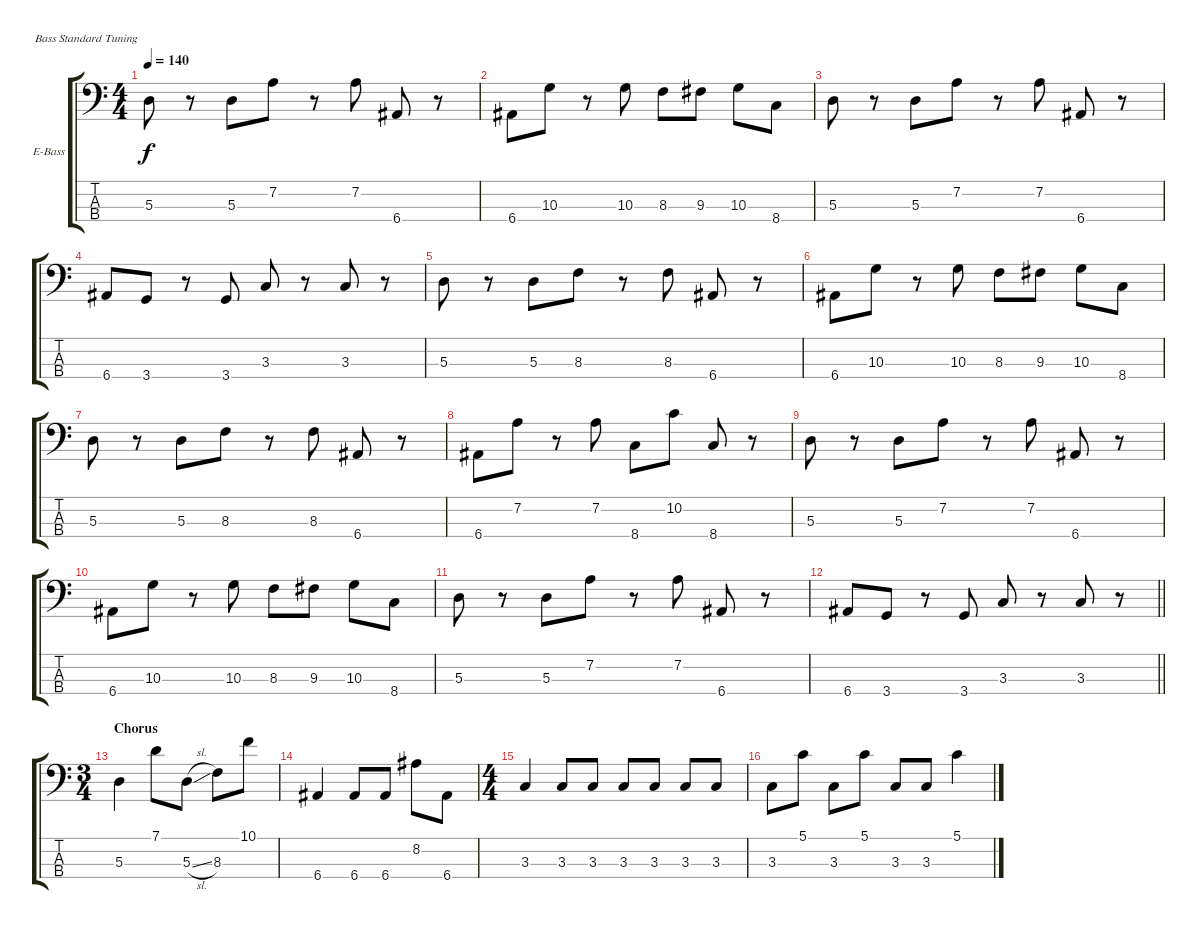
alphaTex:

\bracketExtendMode groupsimilarinstruments
\firstSystemTrackNameOrientation horizontal
\otherSystemsTrackNameOrientation horizontal
\track ("Flea" "E-Bass") {solo instrument electricbassfinger}
\staff {score tabs}
\tuning (G2 D2 A1 E1)
\ts (4 4)
\tempo 140
\clef f4
\ks c
5.3.8{dy f} r.8 5.3.8 7.2.8 r.8 7.2.8 6.4.8 r.8 |
6.4.8 10.3.8 r.8 10.3.8 8.3.8 9.3.8 10.3.8 8.4.8 |
5.3.8 r.8 5.3.8 7.2.8 r.8 7.2.8 6.4.8 r.8 |
6.4.8 3.4.8 r.8 3.4.8 3.3.8 r.8 3.3.8 r.8 |
5.3.8 r.8 5.3.8 8.3.8 r.8 8.3.8 6.4.8 r.8 |
6.4.8 10.3.8 r.8 10.3.8 8.3.8 9.3.8 10.3.8 8.4.8 |
5.3.8 r.8 5.3.8 8.3.8 r.8 8.3.8 6.4.8 r.8 |
6.4.8 7.2.8 r.8 7.2.8 8.4.8 10.2.8 8.4.8 r.8 |
5.3.8 r.8 5.3.8 7.2.8 r.8 7.2.8 6.4.8 r.8 |
6.4.8 10.3.8 r.8 10.3.8 8.3.8 9.3.8 10.3.8 8.4.8 |
5.3.8 r.8 5.3.8 7.2.8 r.8 7.2.8 6.4.8 r.8 |
\barLineRight lightlight
6.4.8 3.4.8 r.8 3.4.8 3.3.8 r.8 3.3.8 r.8 |
\ts (3 4)
\beaming (8 2 2 2)
\section ("" "Chorus")
5.3.4 7.1.8 5.3{sl}.8 8.3.8 10.1.8 |
6.4.4 6.4.8 6.4.8 8.2.8 6.4.8 |
\ts (4 4)
\beaming (8 2 2 2 2)
3.3.4 3.3.8 3.3.8 3.3.8 3.3.8 3.3.8 3.3.8 |
3.3.8 5.1.8 3.3.8 5.1.8 3.3.8 3.3.8 5.1.4
